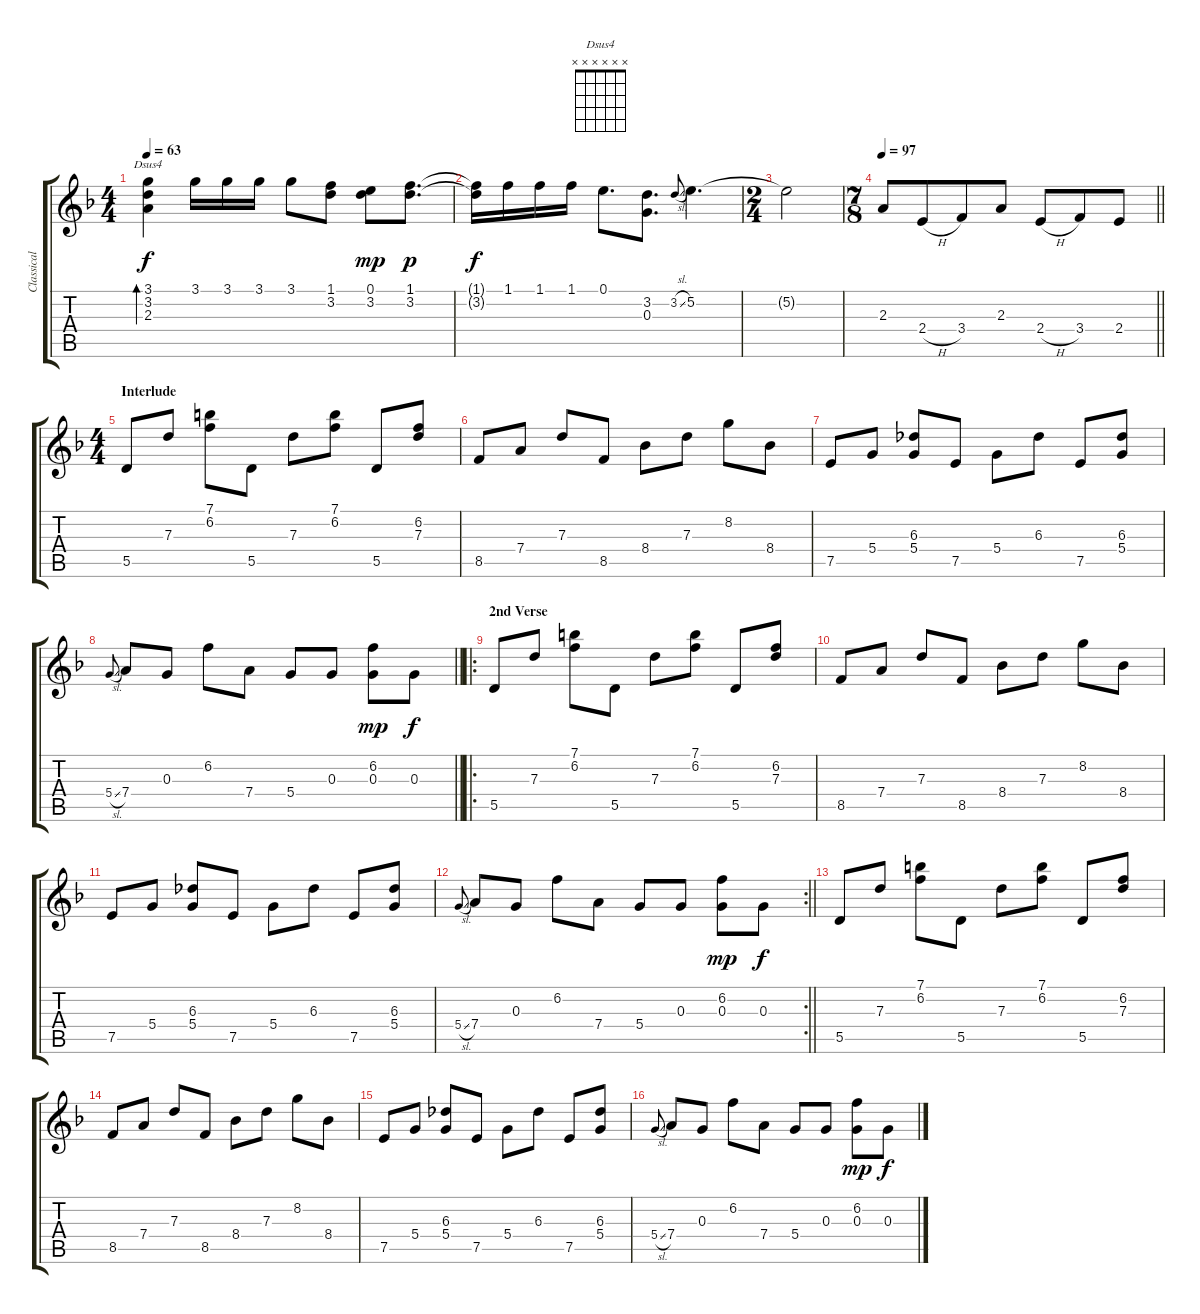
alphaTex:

\track ("Classical" "Classical") {instrument acousticguitarnylon}
\staff {score tabs}
\tuning (E4 B3 G3 D3 A2 E2) {hide}
\chord ("Dsus4" x x x x x x)
\ts (4 4)
\tempo 63
\clef g2
\ks dminor
(3.1 3.2 2.3).4{bd 240 ch "Dsus4" dy f} 3.1.16 3.1.16 3.1.16{beam split} 3.1.8{beam merge} (1.1 3.2).8{beam split} (0.1 3.2).8{dy mp beam merge} (1.1 3.2).8{d dy p} |
(1.1{t} 3.2{t}).16{dy f} 1.1.16 1.1.16 1.1.16 0.1.8{d} (3.2 0.3).8{d} 3.2{sl}.8{gr onbeat} 5.2.4{d} |
\ts (2 4)
5.2{t}.2 |
\ts (7 8)
\tempo 97
\barLineRight lightlight
2.3.8 2.4{h}.8{beam merge} 3.4.8{beam merge} 2.3.8{beam split} 2.4{h}.8{beam merge} 3.4.8{beam merge} 2.4.8 |
\ts (4 4)
\section ("" "Interlude")
5.5.8 7.3.8 (7.1 6.2).8 5.5.8 7.3.8 (7.1 6.2).8 5.5.8 (6.2 7.3).8 |
8.5.8 7.4.8 7.3.8 8.5.8 8.4.8 7.3.8 8.2.8 8.4.8 |
7.5.8 5.4.8 (6.3 5.4).8 7.5.8 5.4.8 6.3.8 7.5.8 (6.3 5.4).8 |
\barLineRight lightlight
5.4{sl}.8{gr onbeat} 7.4.8 0.3.8 6.2.8 7.4.8 5.4.8 0.3.8 (6.2 0.3).8{dy mp} 0.3.8{dy f} |
\ro
\section ("" "2nd Verse")
5.5.8 7.3.8 (7.1 6.2).8 5.5.8 7.3.8 (7.1 6.2).8 5.5.8 (6.2 7.3).8 |
8.5.8 7.4.8 7.3.8 8.5.8 8.4.8 7.3.8 8.2.8 8.4.8 |
7.5.8 5.4.8 (6.3 5.4).8 7.5.8 5.4.8 6.3.8 7.5.8 (6.3 5.4).8 |
\rc 2
\barLineRight lightlight
5.4{sl}.8{gr onbeat} 7.4.8 0.3.8 6.2.8 7.4.8 5.4.8 0.3.8 (6.2 0.3).8{dy mp} 0.3.8{dy f} |
5.5.8 7.3.8 (7.1 6.2).8 5.5.8 7.3.8 (7.1 6.2).8 5.5.8 (6.2 7.3).8 |
8.5.8 7.4.8 7.3.8 8.5.8 8.4.8 7.3.8 8.2.8 8.4.8 |
7.5.8 5.4.8 (6.3 5.4).8 7.5.8 5.4.8 6.3.8 7.5.8 (6.3 5.4).8 |
5.4{sl}.8{gr onbeat} 7.4.8 0.3.8 6.2.8 7.4.8 5.4.8 0.3.8 (6.2 0.3).8{dy mp} 0.3.8{dy f}
